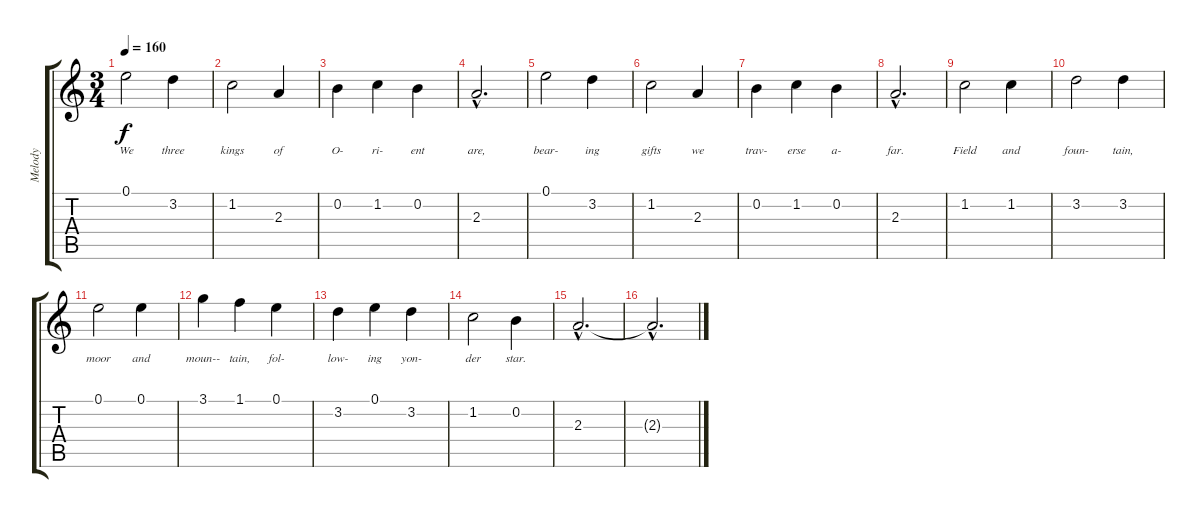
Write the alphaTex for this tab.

\track ("Melody" "Melody") {instrument acousticguitarnylon}
\staff {score tabs}
\tuning (E4 B3 G3 D3 A2 E2) {hide}
\ts (3 4)
\tempo 160
\clef g2
\ks c
0.1.2{lyrics (0 "We") lyrics (1 "") lyrics (2 "") lyrics (3 "") lyrics (4 "") dy f instrument acousticguitarnylon} 3.2.4{lyrics (0 "three") lyrics (1 "") lyrics (2 "") lyrics (3 "") lyrics (4 "")} |
1.2.2{lyrics (0 "kings") lyrics (1 "") lyrics (2 "") lyrics (3 "") lyrics (4 "")} 2.3.4{lyrics (0 "of") lyrics (1 "") lyrics (2 "") lyrics (3 "") lyrics (4 "")} |
0.2.4{lyrics (0 "O-") lyrics (1 "") lyrics (2 "") lyrics (3 "") lyrics (4 "")} 1.2.4{lyrics (0 "ri-") lyrics (1 "") lyrics (2 "") lyrics (3 "") lyrics (4 "")} 0.2.4{lyrics (0 "ent") lyrics (1 "") lyrics (2 "") lyrics (3 "") lyrics (4 "")} |
2.3{hac}.2{d lyrics (0 "are,") lyrics (1 "") lyrics (2 "") lyrics (3 "") lyrics (4 "")} |
0.1.2{lyrics (0 "bear-") lyrics (1 "") lyrics (2 "") lyrics (3 "") lyrics (4 "")} 3.2.4{lyrics (0 "ing") lyrics (1 "") lyrics (2 "") lyrics (3 "") lyrics (4 "")} |
1.2.2{lyrics (0 "gifts") lyrics (1 "") lyrics (2 "") lyrics (3 "") lyrics (4 "")} 2.3.4{lyrics (0 "we") lyrics (1 "") lyrics (2 "") lyrics (3 "") lyrics (4 "")} |
0.2.4{lyrics (0 "trav-") lyrics (1 "") lyrics (2 "") lyrics (3 "") lyrics (4 "")} 1.2.4{lyrics (0 "erse") lyrics (1 "") lyrics (2 "") lyrics (3 "") lyrics (4 "")} 0.2.4{lyrics (0 "a-") lyrics (1 "") lyrics (2 "") lyrics (3 "") lyrics (4 "")} |
2.3{hac}.2{d lyrics (0 "far.") lyrics (1 "") lyrics (2 "") lyrics (3 "") lyrics (4 "")} |
1.2.2{lyrics (0 "Field") lyrics (1 "") lyrics (2 "") lyrics (3 "") lyrics (4 "")} 1.2.4{lyrics (0 "and") lyrics (1 "") lyrics (2 "") lyrics (3 "") lyrics (4 "")} |
3.2.2{lyrics (0 "foun-") lyrics (1 "") lyrics (2 "") lyrics (3 "") lyrics (4 "")} 3.2.4{lyrics (0 "tain,") lyrics (1 "") lyrics (2 "") lyrics (3 "") lyrics (4 "")} |
0.1.2{lyrics (0 "moor") lyrics (1 "") lyrics (2 "") lyrics (3 "") lyrics (4 "")} 0.1.4{lyrics (0 "and") lyrics (1 "") lyrics (2 "") lyrics (3 "") lyrics (4 "")} |
3.1.4{lyrics (0 "moun--") lyrics (1 "") lyrics (2 "") lyrics (3 "") lyrics (4 "")} 1.1.4{lyrics (0 "tain,") lyrics (1 "") lyrics (2 "") lyrics (3 "") lyrics (4 "")} 0.1.4{lyrics (0 "fol-") lyrics (1 "") lyrics (2 "") lyrics (3 "") lyrics (4 "")} |
3.2.4{lyrics (0 "low-") lyrics (1 "") lyrics (2 "") lyrics (3 "") lyrics (4 "")} 0.1.4{lyrics (0 "ing") lyrics (1 "") lyrics (2 "") lyrics (3 "") lyrics (4 "")} 3.2.4{lyrics (0 "yon-") lyrics (1 "") lyrics (2 "") lyrics (3 "") lyrics (4 "")} |
1.2.2{lyrics (0 "der") lyrics (1 "") lyrics (2 "") lyrics (3 "") lyrics (4 "")} 0.2.4{lyrics (0 "star.") lyrics (1 "") lyrics (2 "") lyrics (3 "") lyrics (4 "")} |
2.3{hac}.2{d} |
2.3{hac t}.2{d}
